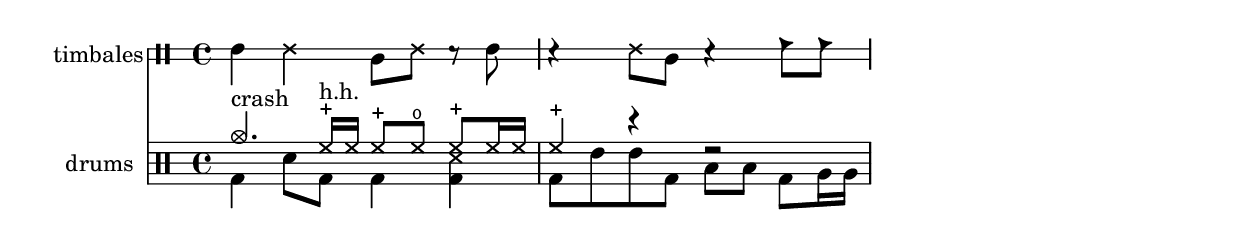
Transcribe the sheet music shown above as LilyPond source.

%% Do not edit this file; it is auto-generated from LSR http://lsr.dsi.unimi.it
%% This file is in the public domain.
\version "2.12.3"

\header {
  lsrtags = "rhythms, percussion"

  texidoces = "
Mediante la utilización de las potentes herramientas preconfiguradas
como la función @code{\\drummode} y el contexto @code{DrumStaff}, la
introducción de partes para percusión es muy fácil: las percusiones se
sitúan en sus propias posiciones de pentagrama (con una clave
especial) y tienen las cabezas correspondientes al instrumento.  Es
posible añadir un símbolo adicional a la percusión o reducir el número
de líneas.

"
  doctitlees = "Escritura de partes de percusión"

  texidocfr = "
Grâce à la puissance des outils préconfigurés tels que la fonction
@code{\\drummode} et le contexte @code{DrumStaff}, la saisie de 
parties pour percussions est extrêmement simplifiée : chaque composant
d'une batterie trouve sa place sur une portée dédiée (avec une clef 
spécifique) et les têtes de note sont spécifiques à chaque élément.  
Il est également possible d'affecter un symbole particulier à chaque 
élément, tout comme de restreindre le nombre de lignes de la portée.

"

  doctitlefr = "Ajout de parties de batterie"


  texidoc = "
Using the powerful pre-configured tools such as the @code{\\drummode}
function and the @code{DrumStaff} context, inputting drum parts is
quite easy: drums are placed at their own staff positions (with a
special clef symbol) and have note heads according to the drum.
Attaching an extra symbol to the drum or restricting the number of
lines is possible. 

"
  doctitle = "Adding drum parts"
} % begin verbatim

drh = \drummode { cymc4.^"crash" hhc16^"h.h." hh hhc8 hho hhc8 hh16 hh hhc4 r4 r2 }
drl = \drummode { bd4 sn8 bd bd4 << bd ss >>  bd8 tommh tommh bd toml toml bd tomfh16 tomfh }
timb = \drummode { timh4 ssh timl8 ssh r timh r4 ssh8 timl r4 cb8 cb }

\score {
  <<
    \new DrumStaff \with {
      drumStyleTable = #timbales-style
      \override StaffSymbol #'line-count = #2
      \override BarLine #'bar-size = #2
    } <<
      \set Staff.instrumentName = #"timbales"
      \timb
    >>
    \new DrumStaff <<
      \set Staff.instrumentName = #"drums"
      \new DrumVoice { \stemUp \drh }
      \new DrumVoice { \stemDown \drl }
    >>
  >>
  \layout { }
  \midi {
    \context {
      \Score
      tempoWholesPerMinute = #(ly:make-moment 120 4)
    }
  }
}

